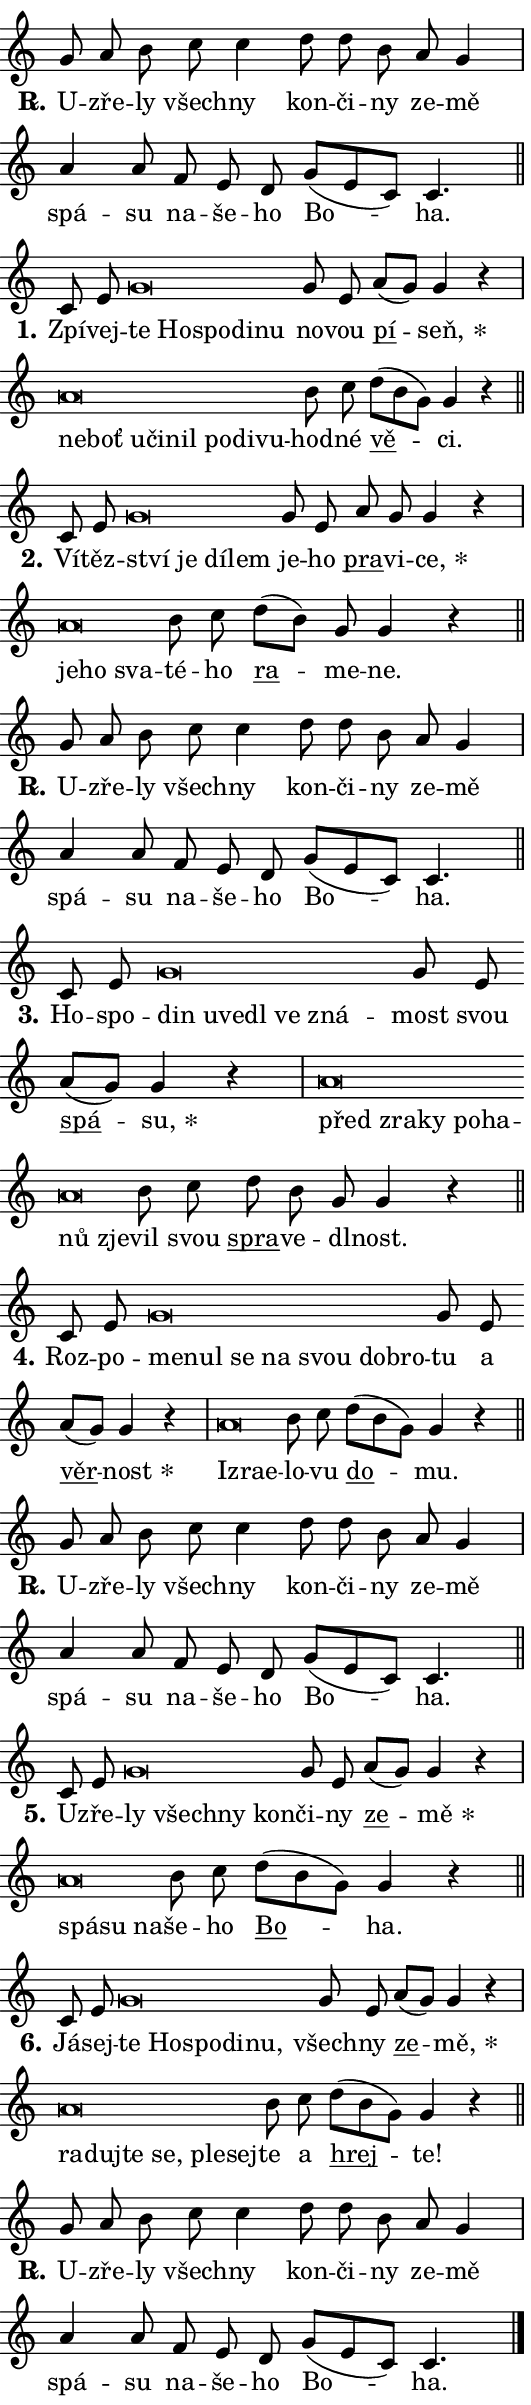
\version "2.24.0"
\header { tagline = "" }
\paper {
  indent = 0\cm
  top-margin = 0\cm
  right-margin = 0.13\cm % to fit lyric hyphens
  bottom-margin = 0\cm
  left-margin = 0\cm
  paper-width = 9\cm
  page-breaking = #ly:one-page-breaking
  system-system-spacing.basic-distance = #11
  score-system-spacing.basic-distance = #11
  ragged-last = ##f
}


%% Author: Thomas Morley
%% https://lists.gnu.org/archive/html/lilypond-user/2020-05/msg00002.html
#(define (line-position grob)
"Returns position of @var[grob} in current system:
   @code{'start}, if at first time-step
   @code{'end}, if at last time-step
   @code{'middle} otherwise
"
  (let* ((col (ly:item-get-column grob))
         (ln (ly:grob-object col 'left-neighbor))
         (rn (ly:grob-object col 'right-neighbor))
         (col-to-check-left (if (ly:grob? ln) ln col))
         (col-to-check-right (if (ly:grob? rn) rn col))
         (break-dir-left
           (and
             (ly:grob-property col-to-check-left 'non-musical #f)
             (ly:item-break-dir col-to-check-left)))
         (break-dir-right
           (and
             (ly:grob-property col-to-check-right 'non-musical #f)
             (ly:item-break-dir col-to-check-right))))
        (cond ((eqv? 1 break-dir-left) 'start)
              ((eqv? -1 break-dir-right) 'end)
              (else 'middle))))

#(define (tranparent-at-line-position vctor)
  (lambda (grob)
  "Relying on @code{line-position} select the relevant enry from @var{vctor}.
Used to determine transparency,"
    (case (line-position grob)
      ((end) (not (vector-ref vctor 0)))
      ((middle) (not (vector-ref vctor 1)))
      ((start) (not (vector-ref vctor 2))))))

noteHeadBreakVisibility =
#(define-music-function (break-visibility)(vector?)
"Makes @code{NoteHead}s transparent relying on @var{break-visibility}"
#{
  \override NoteHead.transparent =
    #(tranparent-at-line-position break-visibility)
#})

#(define delete-ledgers-for-transparent-note-heads
  (lambda (grob)
    "Reads whether a @code{NoteHead} is transparent.
If so this @code{NoteHead} is removed from @code{'note-heads} from
@var{grob}, which is supposed to be @code{LedgerLineSpanner}.
As a result ledgers are not printed for this @code{NoteHead}"
    (let* ((nhds-array (ly:grob-object grob 'note-heads))
           (nhds-list
             (if (ly:grob-array? nhds-array)
                 (ly:grob-array->list nhds-array)
                 '()))
           ;; Relies on the transparent-property being done before
           ;; Staff.LedgerLineSpanner.after-line-breaking is executed.
           ;; This is fragile ...
           (to-keep
             (remove
               (lambda (nhd)
                 (ly:grob-property nhd 'transparent #f))
               nhds-list)))
      ;; TODO find a better method to iterate over grob-arrays, similiar
      ;; to filter/remove etc for lists
      ;; For now rebuilt from scratch
      (set! (ly:grob-object grob 'note-heads)  '())
      (for-each
        (lambda (nhd)
          (ly:pointer-group-interface::add-grob grob 'note-heads nhd))
        to-keep))))

squashNotes = {
  \override NoteHead.X-extent = #'(-0.2 . 0.2)
  \override NoteHead.Y-extent = #'(-0.75 . 0)
  \override NoteHead.stencil =
    #(lambda (grob)
       (let ((pos (ly:grob-property grob 'staff-position)))
         (begin
           (if (< pos -7) (display "ERROR: Lower brevis then expected\n") (display ""))
           (if (<= pos -6) ly:text-interface::print ly:note-head::print))))
}
unSquashNotes = {
  \revert NoteHead.X-extent
  \revert NoteHead.Y-extent
  \revert NoteHead.stencil
}

hideNotes = \noteHeadBreakVisibility #begin-of-line-visible
unHideNotes = \noteHeadBreakVisibility #all-visible

% work-around for resetting accidentals
% https://lilypond.org/doc/v2.23/Documentation/notation/displaying-rhythms#unmetered-music
cadenzaMeasure = {
  \cadenzaOff
  \partial 1024 s1024
  \cadenzaOn
}

#(define-markup-command (accent layout props text) (markup?)
  "Underline accented syllable"
  (interpret-markup layout props
    #{\markup \override #'(offset . 4.3) \underline { #text }#}))

responsum = \markup \concat {
  "R" \hspace #-1.05 \path #0.1 #'((moveto 0 0.07) (lineto 0.9 0.8)) \hspace #0.05 "."
}

spaceSize = #0.6828661417322834 % exact space size for TeX Gyre Schola

\layout {
  \context {
    \Staff
    \remove "Time_signature_engraver"
    \override LedgerLineSpanner.after-line-breaking = #delete-ledgers-for-transparent-note-heads
  }
  \context {
    \Lyrics {
      \override LyricSpace.minimum-distance = \spaceSize
      \override LyricText.font-name = #"TeX Gyre Schola"
      \override LyricText.font-size = 1
      \override StanzaNumber.font-name = #"TeX Gyre Schola Bold"
      \override StanzaNumber.font-size = 1
    }
  }
  \context {
    \Score 
    \override NoteHead.text =
      #(lambda (grob) 
        (let ((pos (ly:grob-property grob 'staff-position)))
          #{\markup {
            \combine
              \halign #-0.55 \raise #(if (= pos -6) 0 0.5) \override #'(thickness . 2) \draw-line #'(3.2 . 0)
              \musicglyph "noteheads.sM1"
          }#}))
  }
}

% magnetic-lyrics.ily
%
%   written by
%     Jean Abou Samra <jean@abou-samra.fr>
%     Werner Lemberg <wl@gnu.org>
%
%   adapted by
%     Jiri Hon <jiri.hon@gmail.com>
%
% Version 2022-Apr-15

% https://www.mail-archive.com/lilypond-user@gnu.org/msg149350.html

#(define (Left_hyphen_pointer_engraver context)
   "Collect syllable-hyphen-syllable occurrences in lyrics and store
them in properties.  This engraver only looks to the left.  For
example, if the lyrics input is @code{foo -- bar}, it does the
following.

@itemize @bullet
@item
Set the @code{text} property of the @code{LyricHyphen} grob between
@q{foo} and @q{bar} to @code{foo}.

@item
Set the @code{left-hyphen} property of the @code{LyricText} grob with
text @q{foo} to the @code{LyricHyphen} grob between @q{foo} and
@q{bar}.
@end itemize

Use this auxiliary engraver in combination with the
@code{lyric-@/text::@/apply-@/magnetic-@/offset!} hook."
   (let ((hyphen #f)
         (text #f))
     (make-engraver
      (acknowledgers
       ((lyric-syllable-interface engraver grob source-engraver)
        (set! text grob)))
      (end-acknowledgers
       ((lyric-hyphen-interface engraver grob source-engraver)
        ;(when (not (grob::has-interface grob 'lyric-space-interface))
          (set! hyphen grob)));)
      ((stop-translation-timestep engraver)
       (when (and text hyphen)
         (ly:grob-set-object! text 'left-hyphen hyphen))
       (set! text #f)
       (set! hyphen #f)))))

#(define (lyric-text::apply-magnetic-offset! grob)
   "If the space between two syllables is less than the value in
property @code{LyricText@/.details@/.squash-threshold}, move the right
syllable to the left so that it gets concatenated with the left
syllable.

Use this function as a hook for
@code{LyricText@/.after-@/line-@/breaking} if the
@code{Left_@/hyphen_@/pointer_@/engraver} is active."
   (let ((hyphen (ly:grob-object grob 'left-hyphen #f)))
     (when hyphen
       (let ((left-text (ly:spanner-bound hyphen LEFT)))
         (when (grob::has-interface left-text 'lyric-syllable-interface)
           (let* ((common (ly:grob-common-refpoint grob left-text X))
                  (this-x-ext (ly:grob-extent grob common X))
                  (left-x-ext
                   (begin
                     ;; Trigger magnetism for left-text.
                     (ly:grob-property left-text 'after-line-breaking)
                     (ly:grob-extent left-text common X)))
                  ;; `delta` is the gap width between two syllables.
                  (delta (- (interval-start this-x-ext)
                            (interval-end left-x-ext)))
                  (details (ly:grob-property grob 'details))
                  (threshold (assoc-get 'squash-threshold details 0.2)))
             (when (< delta threshold)
               (let* (;; We have to manipulate the input text so that
                      ;; ligatures crossing syllable boundaries are not
                      ;; disabled.  For languages based on the Latin
                      ;; script this is essentially a beautification.
                      ;; However, for non-Western scripts it can be a
                      ;; necessity.
                      (lt (ly:grob-property left-text 'text))
                      (rt (ly:grob-property grob 'text))
                      (is-space (grob::has-interface hyphen 'lyric-space-interface))
                      (space (if is-space " " ""))
                      (extra-delta (if is-space spaceSize 0))
                      ;; Append new syllable.
                      (ltrt-space (if (and (string? lt) (string? rt))
                                (string-append lt space rt)
                                (make-concat-markup (list lt space rt))))
                      ;; Right-align `ltrt` to the right side.
                      (ltrt-space-markup (grob-interpret-markup
                               grob
                               (make-translate-markup
                                (cons (interval-length this-x-ext) 0)
                                (make-right-align-markup ltrt-space)))))
                 (begin
                   ;; Don't print `left-text`.
                   (ly:grob-set-property! left-text 'stencil #f)
                   ;; Set text and stencil (which holds all collected
                   ;; syllables so far) and shift it to the left.
                   (ly:grob-set-property! grob 'text ltrt-space)
                   (ly:grob-set-property! grob 'stencil ltrt-space-markup)
                   (ly:grob-translate-axis! grob (- (- delta extra-delta)) X))))))))))


#(define (lyric-hyphen::displace-bounds-first grob)
   ;; Make very sure this callback isn't triggered too early.
   (let ((left (ly:spanner-bound grob LEFT))
         (right (ly:spanner-bound grob RIGHT)))
     (ly:grob-property left 'after-line-breaking)
     (ly:grob-property right 'after-line-breaking)
     (ly:lyric-hyphen::print grob)))

squashThreshold = #0.4

\layout {
  \context {
    \Lyrics
    \consists #Left_hyphen_pointer_engraver
    \override LyricText.after-line-breaking =
      #lyric-text::apply-magnetic-offset!
    \override LyricHyphen.stencil = #lyric-hyphen::displace-bounds-first
    \override LyricText.details.squash-threshold = \squashThreshold
    \override LyricHyphen.minimum-distance = 0
    \override LyricHyphen.minimum-length = \squashThreshold
  }
}

squashText = \override LyricText.details.squash-threshold = 9999
unSquashText = \override LyricText.details.squash-threshold = \squashThreshold

leftText = \override LyricText.self-alignment-X = #LEFT
unLeftText = \revert LyricText.self-alignment-X

starOffset = #(lambda (grob) 
                (let ((x_offset (ly:self-alignment-interface::aligned-on-x-parent grob)))
                  (if (= x_offset 0) 0 (+ x_offset 1.2))))

star = #(define-music-function (syllable)(string?)
"Append star separator at the end of a syllable"
#{
  \once \override LyricText.X-offset = #starOffset
  \lyricmode { \markup {
    #syllable
    \override #'((font-name . "TeX Gyre Schola Bold")) \hspace #0.2 \lower #0.65 \larger "*"
  } }
#})

starAccent = #(define-music-function (syllable)(string?)
"Append star separator at the end of a syllable and make accent"
#{
  \once \override LyricText.X-offset = #starOffset
  \lyricmode { \markup {
    \accent #syllable
    \override #'((font-name . "TeX Gyre Schola Bold")) \hspace #0.2 \lower #0.65 \larger "*"
  } }
#})

breath = #(define-music-function (syllable)(string?)
"Append breathing indicator at the end of a syllable"
#{
  \lyricmode { \markup { #syllable "+" } }
#})

optionalBreath = #(define-music-function (syllable)(string?)
"Append optional breathing indicator at the end of a syllable"
#{
  \lyricmode { \markup { #syllable "(+)" } }
#})


\score {
    <<
        \new Voice = "melody" { \cadenzaOn \key c \major \relative { g'8 a b c c4 \bar "" d8 d b \bar "" a g4 \cadenzaMeasure \bar "|" a a8 \bar "" f e d \bar "" g[( e c)] c4. \cadenzaMeasure \bar "||" \break } }
        \new Lyrics \lyricsto "melody" { \lyricmode { \set stanza = \responsum
U -- zře -- ly všech -- ny kon -- či -- ny ze -- mě spá -- su na -- še -- ho Bo -- ha. } }
    >>
    \layout {}
}

\score {
    <<
        \new Voice = "melody" { \cadenzaOn \key c \major \relative { c'8 e \bar "" \squashNotes g\breve*1/16 \hideNotes \breve*1/16 \bar "" \breve*1/16 \bar "" \breve*1/16 \breve*1/16 \bar "" \unHideNotes \unSquashNotes g8 e \bar "" a[(g)] g4 r \cadenzaMeasure \bar "|" \squashNotes a\breve*1/16 \hideNotes \breve*1/16 \bar "" \breve*1/16 \bar "" \breve*1/16 \bar "" \breve*1/16 \bar "" \breve*1/16 \bar "" \breve*1/16 \breve*1/16 \bar "" \unHideNotes \unSquashNotes b8 c \bar "" d[( b g)] g4 r \cadenzaMeasure \bar "||" \break } }
        \new Lyrics \lyricsto "melody" { \lyricmode { \set stanza = "1."
Zpí -- vej -- \leftText te \squashText Ho -- spo -- di -- nu \unLeftText \unSquashText no -- vou \markup \accent pí -- \star seň, \leftText ne -- \squashText boť u -- či -- nil po -- di -- vu -- \unLeftText \unSquashText hod -- né \markup \accent vě -- ci. } }
    >>
    \layout {}
}

\score {
    <<
        \new Voice = "melody" { \cadenzaOn \key c \major \relative { c'8 e \bar "" \squashNotes g\breve*1/16 \hideNotes \breve*1/16 \bar "" \breve*1/16 \breve*1/16 \bar "" \unHideNotes \unSquashNotes g8 e \bar "" a g g4 r \cadenzaMeasure \bar "|" \squashNotes a\breve*1/16 \hideNotes \breve*1/16 \breve*1/16 \bar "" \unHideNotes \unSquashNotes b8 c \bar "" d[( b)] g g4 r \cadenzaMeasure \bar "||" \break } }
        \new Lyrics \lyricsto "melody" { \lyricmode { \set stanza = "2."
Ví -- těz -- \leftText ství \squashText je dí -- lem \unLeftText \unSquashText je -- ho \markup \accent pra -- vi -- \star ce, \leftText je -- \squashText ho sva -- \unLeftText \unSquashText té -- ho \markup \accent ra -- me -- ne. } }
    >>
    \layout {}
}

\score {
    <<
        \new Voice = "melody" { \cadenzaOn \key c \major \relative { g'8 a b c c4 \bar "" d8 d b \bar "" a g4 \cadenzaMeasure \bar "|" a a8 \bar "" f e d \bar "" g[( e c)] c4. \cadenzaMeasure \bar "||" \break } }
        \new Lyrics \lyricsto "melody" { \lyricmode { \set stanza = \responsum
U -- zře -- ly všech -- ny kon -- či -- ny ze -- mě spá -- su na -- še -- ho Bo -- ha. } }
    >>
    \layout {}
}

\score {
    <<
        \new Voice = "melody" { \cadenzaOn \key c \major \relative { c'8 e \bar "" \squashNotes g\breve*1/16 \hideNotes \breve*1/16 \bar "" \breve*1/16 \bar "" \breve*1/16 \bar "" \breve*1/16 \breve*1/16 \bar "" \unHideNotes \unSquashNotes g8 e \bar "" a[(g)] g4 r \cadenzaMeasure \bar "|" \squashNotes a\breve*1/16 \hideNotes \breve*1/16 \bar "" \breve*1/16 \bar "" \breve*1/16 \bar "" \breve*1/16 \bar "" \breve*1/16 \breve*1/16 \bar "" \unHideNotes \unSquashNotes b8 c \bar "" d b g g4 r \cadenzaMeasure \bar "||" \break } }
        \new Lyrics \lyricsto "melody" { \lyricmode { \set stanza = "3."
Ho -- spo -- \leftText din \squashText u -- ve -- dl ve zná -- \unLeftText \unSquashText most svou \markup \accent spá -- \star su, \leftText před \squashText zra -- ky po -- ha -- nů zje -- \unLeftText \unSquashText vil svou \markup \accent spra -- ve -- dl -- nost. } }
    >>
    \layout {}
}

\score {
    <<
        \new Voice = "melody" { \cadenzaOn \key c \major \relative { c'8 e \bar "" \squashNotes g\breve*1/16 \hideNotes \breve*1/16 \bar "" \breve*1/16 \bar "" \breve*1/16 \bar "" \breve*1/16 \bar "" \breve*1/16 \breve*1/16 \bar "" \unHideNotes \unSquashNotes g8 e \bar "" a[(g)] g4 r \cadenzaMeasure \bar "|" \squashNotes a\breve*1/16 \hideNotes \breve*1/16 \breve*1/16 \bar "" \unHideNotes \unSquashNotes b8 c \bar "" d[( b g)] g4 r \cadenzaMeasure \bar "||" \break } }
        \new Lyrics \lyricsto "melody" { \lyricmode { \set stanza = "4."
Roz -- po -- \leftText me -- \squashText nul se na svou dob -- ro -- \unLeftText \unSquashText tu a \markup \accent věr -- \star nost \leftText Iz -- \squashText ra -- e -- \unLeftText \unSquashText lo -- vu \markup \accent do -- mu. } }
    >>
    \layout {}
}

\score {
    <<
        \new Voice = "melody" { \cadenzaOn \key c \major \relative { g'8 a b c c4 \bar "" d8 d b \bar "" a g4 \cadenzaMeasure \bar "|" a a8 \bar "" f e d \bar "" g[( e c)] c4. \cadenzaMeasure \bar "||" \break } }
        \new Lyrics \lyricsto "melody" { \lyricmode { \set stanza = \responsum
U -- zře -- ly všech -- ny kon -- či -- ny ze -- mě spá -- su na -- še -- ho Bo -- ha. } }
    >>
    \layout {}
}

\score {
    <<
        \new Voice = "melody" { \cadenzaOn \key c \major \relative { c'8 e \bar "" \squashNotes g\breve*1/16 \hideNotes \breve*1/16 \bar "" \breve*1/16 \breve*1/16 \bar "" \unHideNotes \unSquashNotes g8 e \bar "" a[(g)] g4 r \cadenzaMeasure \bar "|" \squashNotes a\breve*1/16 \hideNotes \breve*1/16 \breve*1/16 \bar "" \unHideNotes \unSquashNotes b8 c \bar "" d[( b g)] g4 r \cadenzaMeasure \bar "||" \break } }
        \new Lyrics \lyricsto "melody" { \lyricmode { \set stanza = "5."
U -- zře -- \leftText ly \squashText všech -- ny kon -- \unLeftText \unSquashText či -- ny \markup \accent ze -- \star mě \leftText spá -- \squashText su na -- \unLeftText \unSquashText še -- ho \markup \accent Bo -- ha. } }
    >>
    \layout {}
}

\score {
    <<
        \new Voice = "melody" { \cadenzaOn \key c \major \relative { c'8 e \bar "" \squashNotes g\breve*1/16 \hideNotes \breve*1/16 \bar "" \breve*1/16 \bar "" \breve*1/16 \breve*1/16 \bar "" \unHideNotes \unSquashNotes g8 e \bar "" a[(g)] g4 r \cadenzaMeasure \bar "|" \squashNotes a\breve*1/16 \hideNotes \breve*1/16 \bar "" \breve*1/16 \bar "" \breve*1/16 \bar "" \breve*1/16 \breve*1/16 \bar "" \unHideNotes \unSquashNotes b8 c \bar "" d[( b g)] g4 r \cadenzaMeasure \bar "||" \break } }
        \new Lyrics \lyricsto "melody" { \lyricmode { \set stanza = "6."
Já -- sej -- \leftText te \squashText Ho -- spo -- di -- nu, \unLeftText \unSquashText všech -- ny \markup \accent ze -- \star mě, \leftText ra -- \squashText duj -- te se, ple -- sej -- \unLeftText \unSquashText te a \markup \accent hrej -- te! } }
    >>
    \layout {}
}

\score {
    <<
        \new Voice = "melody" { \cadenzaOn \key c \major \relative { g'8 a b c c4 \bar "" d8 d b \bar "" a g4 \cadenzaMeasure \bar "|" a a8 \bar "" f e d \bar "" g[( e c)] c4. \cadenzaMeasure \bar "||" \break } \bar "|." }
        \new Lyrics \lyricsto "melody" { \lyricmode { \set stanza = \responsum
U -- zře -- ly všech -- ny kon -- či -- ny ze -- mě spá -- su na -- še -- ho Bo -- ha. } }
    >>
    \layout {}
}
